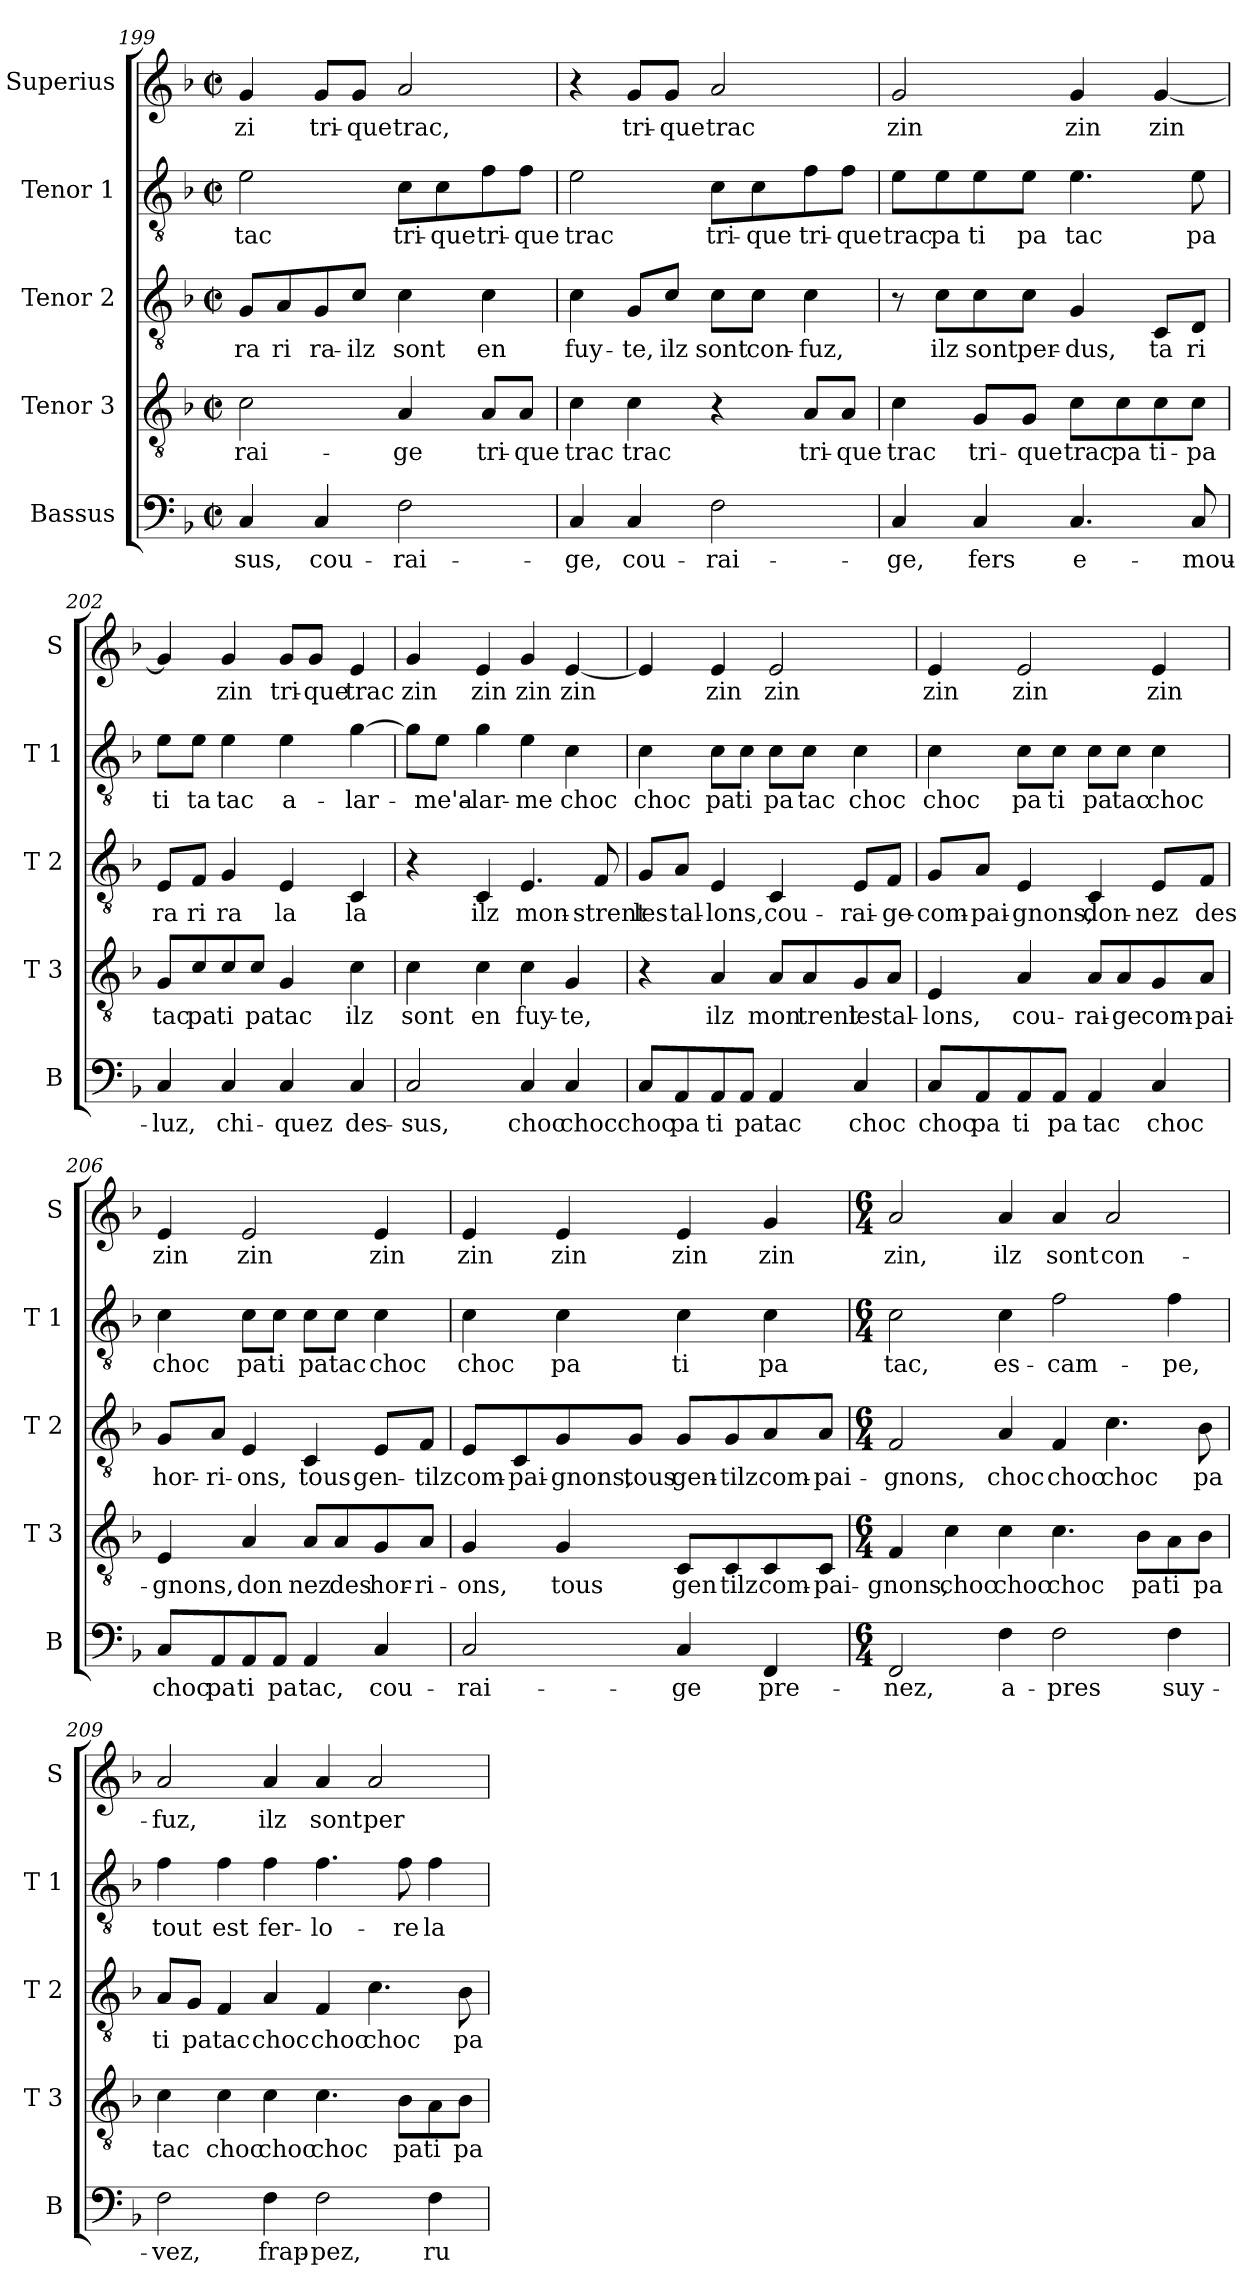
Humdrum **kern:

**kern	**text	**kern	**text	**kern	**text	**kern	**text	**kern	**text
*part5	*part5	*part4	*part4	*part3	*part3	*part2	*part2	*part1	*part1
*staff5	*staff5	*staff4	*staff4	*staff3	*staff3	*staff2	*staff2	*staff1	*staff1
*I"Bassus	*	*I"Tenor 3	*	*I"Tenor 2	*	*I"Tenor 1	*	*I"Superius	*
*I'B	*	*I'T 3	*	*I'T 2	*	*I'T 1	*	*I'S	*
!!LO:LB:g=z
*clefF4	*	*clefGv2	*	*clefGv2	*	*clefGv2	*	*clefG2	*
*k[b-]	*	*k[b-]	*	*k[b-]	*	*k[b-]	*	*k[b-]	*
*F:	*	*F:	*	*F:	*	*F:	*	*F:	*
*M2/2	*	*M2/2	*	*M2/2	*	*M2/2	*	*M2/2	*
*met(c|)	*	*met(c|)	*	*met(c|)	*	*met(c|)	*	*met(c|)	*
=199	=199	=199	=199	=199	=199	=199	=199	=199	=199
4C/	-sus,	2c\	-rai-	8G/L	ra	2e\	tac	4g/	zi
.	.	.	.	8A/	ri	.	.	.	.
4C/	cou-	.	.	8G/	ra-	.	.	8g/L	tri-
.	.	.	.	8c/J	-ilz	.	.	8g/J	-que
2F\	-rai-	4A/	-ge	4c\	sont	8c\L	tri-	2a/	trac,
.	.	.	.	.	.	8c\	-que	.	.
.	.	8A/L	tri-	4c\	en	8f\	tri-	.	.
.	.	8A/J	-que	.	.	8f\J	-que	.	.
=200	=200	=200	=200	=200	=200	=200	=200	=200	=200
4C/	-ge,	4c\	trac	4c\	fuy-	2e\	trac	4r	.
4C/	cou-	4c\	trac	8G/L	-te,	.	.	8g/L	tri-
.	.	.	.	8c/J	ilz	.	.	8g/J	-que
2F\	-rai-	4r	.	8c\L	sont	8c\L	tri-	2a/	trac
.	.	.	.	8c\J	con-	8c\	-que	.	.
.	.	8A/L	tri-	4c\	-fuz,	8f\	tri-	.	.
.	.	8A/J	-que	.	.	8f\J	-que	.	.
=201	=201	=201	=201	=201	=201	=201	=201	=201	=201
4C/	-ge,	4c\	trac	8r	.	8e\L	trac	2g/	zin
.	.	.	.	8c\L	ilz	8e\	pa	.	.
4C/	fers	8G/L	tri-	8c\	sont	8e\	ti	.	.
.	.	8G/J	-que	8c\J	per-	8e\J	pa	.	.
4.C/	e-	8c\L	trac	4G/	-dus,	4.e\	tac	4g/	zin
.	.	8c\	pa	.	.	.	.	.	.
.	.	8c\	ti-	8C/L	ta	.	.	[4g/	zin
8C/	-mou-	8c\J	-pa	8D/J	ri	8e\	pa	.	.
!!LO:LB:g=z
=202	=202	=202	=202	=202	=202	=202	=202	=202	=202
4C/	-luz,	8G/L	tac	8E/L	ra	8e\L	ti	4g/]	.
.	.	8c/	pa	8F/J	ri	8e\J	ta	.	.
4C/	chi-	8c/	ti	4G/	ra	4e\	tac	4g/	zin
.	.	8c/J	pa	.	.	.	.	.	.
4C/	-quez	4G/	tac	4E/	la	4e\	a-	8g/L	tri-
.	.	.	.	.	.	.	.	8g/J	-que
4C/	des-	4c\	ilz	4C/	la	[4g\	-lar-	4e/	trac
=203	=203	=203	=203	=203	=203	=203	=203	=203	=203
2C/	-sus,	4c\	sont	4r	.	8g\L]	.	4g/	zin
.	.	.	.	.	.	8e\J	-me'a-	.	.
.	.	4c\	en	4C/	ilz	4g\	-lar-	4e/	zin
4C/	choc	4c\	fuy-	4.E/	mon-	4e\	-me	4g/	zin
4C/	choc	4G/	-te,	.	.	4c\	choc	[4e/	zin
.	.	.	.	8F/	-strent	.	.	.	.
=204	=204	=204	=204	=204	=204	=204	=204	=204	=204
8C/L	choc	4r	.	8G/L	les	4c\	choc	4e/]	.
8AA/	pa	.	.	8A/J	tal-	.	.	.	.
8AA/	ti	4A/	ilz	4E/	-lons,	8c\L	pa	4e/	zin
8AA/J	pa	.	.	.	.	8c\J	ti	.	.
4AA/	tac	8A/L	mon	4C/	cou-	8c\L	pa	2e/	zin
.	.	8A/	trent	.	.	8c\J	tac	.	.
4C/	choc	8G/	les	8E/L	-rai-	4c\	choc	.	.
.	.	8A/J	tal-	8F/J	-ge-	.	.	.	.
!!LO:PB:g=z
=205	=205	=205	=205	=205	=205	=205	=205	=205	=205
8C/L	choc	4E/	-lons,	8G/L	-com-	4c\	choc	4e/	zin
8AA/	pa	.	.	8A/J	-pai-	.	.	.	.
8AA/	ti	4A/	cou-	4E/	-gnons,	8c\L	pa	2e/	zin
8AA/J	pa	.	.	.	.	8c\J	ti	.	.
4AA/	tac	8A/L	-rai-	4C/	don-	8c\L	pa	.	.
.	.	8A/	-ge	.	.	8c\J	tac	.	.
4C/	choc	8G/	com-	8E/L	-nez	4c\	choc	4e/	zin
.	.	8A/J	-pai-	8F/J	des	.	.	.	.
=206	=206	=206	=206	=206	=206	=206	=206	=206	=206
8C/L	choc	4E/	-gnons,	8G/L	hor-	4c\	choc	4e/	zin
8AA/	pa	.	.	8A/J	-ri-	.	.	.	.
8AA/	ti	4A/	don	4E/	-ons,	8c\L	pa	2e/	zin
8AA/J	pa	.	.	.	.	8c\J	ti	.	.
4AA/	tac,	8A/L	nez	4C/	tous	8c\L	pa	.	.
.	.	8A/	des	.	.	8c\J	tac	.	.
4C/	cou-	8G/	hor-	8E/L	gen-	4c\	choc	4e/	zin
.	.	8A/J	-ri-	8F/J	-tilz	.	.	.	.
!!LO:LB:g=z
=207	=207	=207	=207	=207	=207	=207	=207	=207	=207
2C/	-rai-	4G/	-ons,	8E/L	com-	4c\	choc	4e/	zin
.	.	.	.	8C/	-pai-	.	.	.	.
.	.	4G/	tous	8G/	-gnons,	4c\	pa	4e/	zin
.	.	.	.	8G/J	tous	.	.	.	.
4C/	-ge	8C/L	gen	8G/L	gen-	4c\	ti	4e/	zin
.	.	8C/	tilz	8G/	-tilz	.	.	.	.
4FF/	pre-	8C/	com-	8A/	com-	4c\	pa	4g/	zin
.	.	8C/J	-pai-	8A/J	-pai-	.	.	.	.
=208	=208	=208	=208	=208	=208	=208	=208	=208	=208
*M6/4	*	*M6/4	*	*M6/4	*	*M6/4	*	*M6/4	*
2FF/	-nez,	4F/	-gnons,	2F/	-gnons,	2c\	tac,	2a/	zin,
.	.	4c\	choc	.	.	.	.	.	.
4F\	a-	4c\	choc	4A/	choc	4c\	es-	4a/	ilz
2F\	-pres	4.c\	choc	4F/	choc	2f\	-cam-	4a/	sont
.	.	.	.	4.c\	choc	.	.	2a/	con-
.	.	8B-\L	pa	.	.	.	.	.	.
4F\	suy-	8A\	ti	.	.	4f\	-pe,	.	.
.	.	8B-\J	pa	8B-\	pa	.	.	.	.
=209	=209	=209	=209	=209	=209	=209	=209	=209	=209
2F\	-vez,	4c\	tac	8A/L	ti	4f\	tout	2a/	-fuz,
.	.	.	.	8G/J	pa	.	.	.	.
.	.	4c\	choc	4F/	tac	4f\	est	.	.
4F\	frap-	4c\	choc	4A/	choc	4f\	fer-	4a/	ilz
2F\	-pez,	4.c\	choc	4F/	choc	4.f\	-lo-	4a/	sont
.	.	.	.	4.c\	choc	.	.	2a/	per-
.	.	8B-\L	pa	.	.	8f\	-re	.	.
4F\	ru-	8A\	ti	.	.	4f\	la	.	.
.	.	8B-\J	pa	8B-\	pa-	.	.	.	.
=	=	=	=	=	=	=	=	=	=
*-	*-	*-	*-	*-	*-	*-	*-	*-	*-
